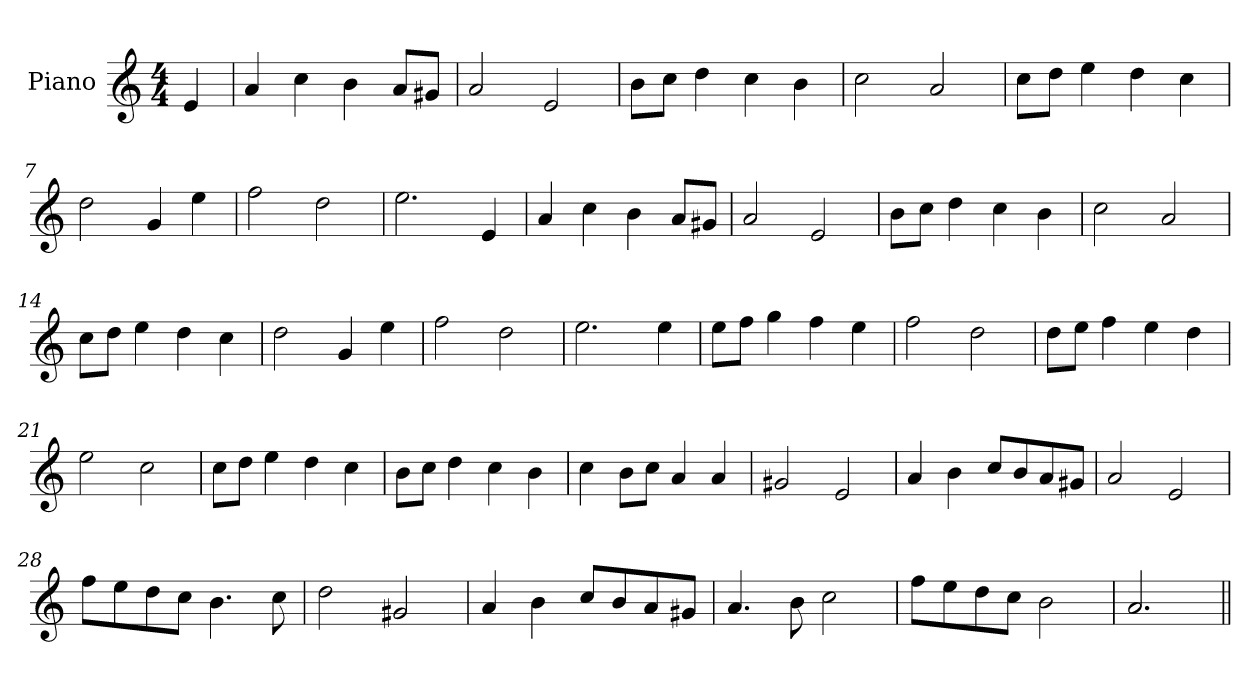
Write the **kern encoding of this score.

**kern
*part1
*staff1
*I"Piano
*I'Pno
*clefG2
*k[]
*M4/4
=1
4e/
=2
4a/
4cc\
4b\
8a/L
8g#X/J
=3
2a/
2e/
=4
8b\L
8cc\J
4dd\
4cc\
4b\
=5
2cc\
2a/
=6
8cc\L
8dd\J
4ee\
4dd\
4cc\
=7
2dd\
4g/
4ee\
=8
2ff\
2dd\
=9
2.ee\
4e/
=10
4a/
4cc\
4b\
8a/L
8g#X/J
=11
2a/
2e/
!!LO:LB:g=z
=12
8b\L
8cc\J
4dd\
4cc\
4b\
=13
2cc\
2a/
=14
8cc\L
8dd\J
4ee\
4dd\
4cc\
=15
2dd\
4g/
4ee\
=16
2ff\
2dd\
=17
2.ee\
4ee\
=18
8ee\L
8ff\J
4gg\
4ff\
4ee\
=19
2ff\
2dd\
=20
8dd\L
8ee\J
4ff\
4ee\
4dd\
=21
2ee\
2cc\
=22
8cc\L
8dd\J
4ee\
4dd\
4cc\
!!LO:LB:g=z
=23
8b\L
8cc\J
4dd\
4cc\
4b\
=24
4cc\
8b\L
8cc\J
4a/
4a/
=25
2g#X/
2e/
=26
4a/
4b\
8cc/L
8b/
8a/
8g#X/J
=27
2a/
2e/
=28
8ff\L
8ee\
8dd\
8cc\J
4.b\
8cc\
=29
2dd\
2g#X/
=30
4a/
4b\
8cc/L
8b/
8a/
8g#X/J
=31
4.a/
8b\
2cc\
!!LO:LB:g=z
=32
8ff\L
8ee\
8dd\
8cc\J
2b\
=33
2.a/
=||
*-
